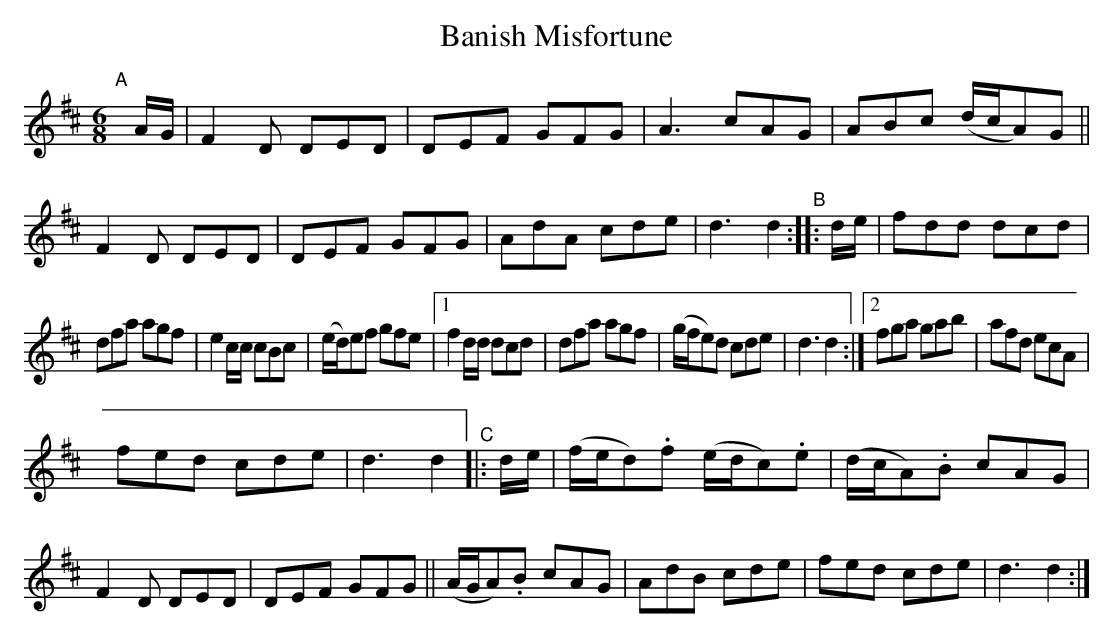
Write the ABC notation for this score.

X:1
T: Banish Misfortune
M: 6/8
L: 1/8
K: D
"^A"[|] A/G/ |\
F2D DED | DEF GFG | A3 cAG | ABc (d/c/A)G ||\
F2D DED | DEF GFG | AdA cde | d3 d2 "^B":: d/e/ | fdd dcd |
dfa agf | e2c/c/ cBc | (e/d/)ef gfe |\
[1 f2d/d/ dcd | dfa agf | (g/f/e)d cde | d3 d2 :|\
[2 fga gab | afd ecA |
fed cde | d3 d2 "^C"|: d/e/ |\
(f/e/d).f (e/d/c).e | (d/c/A).B cAG | F2D DED | DEF GFG ||\
(A/G/A).B cAG | AdB cde | fed cde | d3 d2 :|
